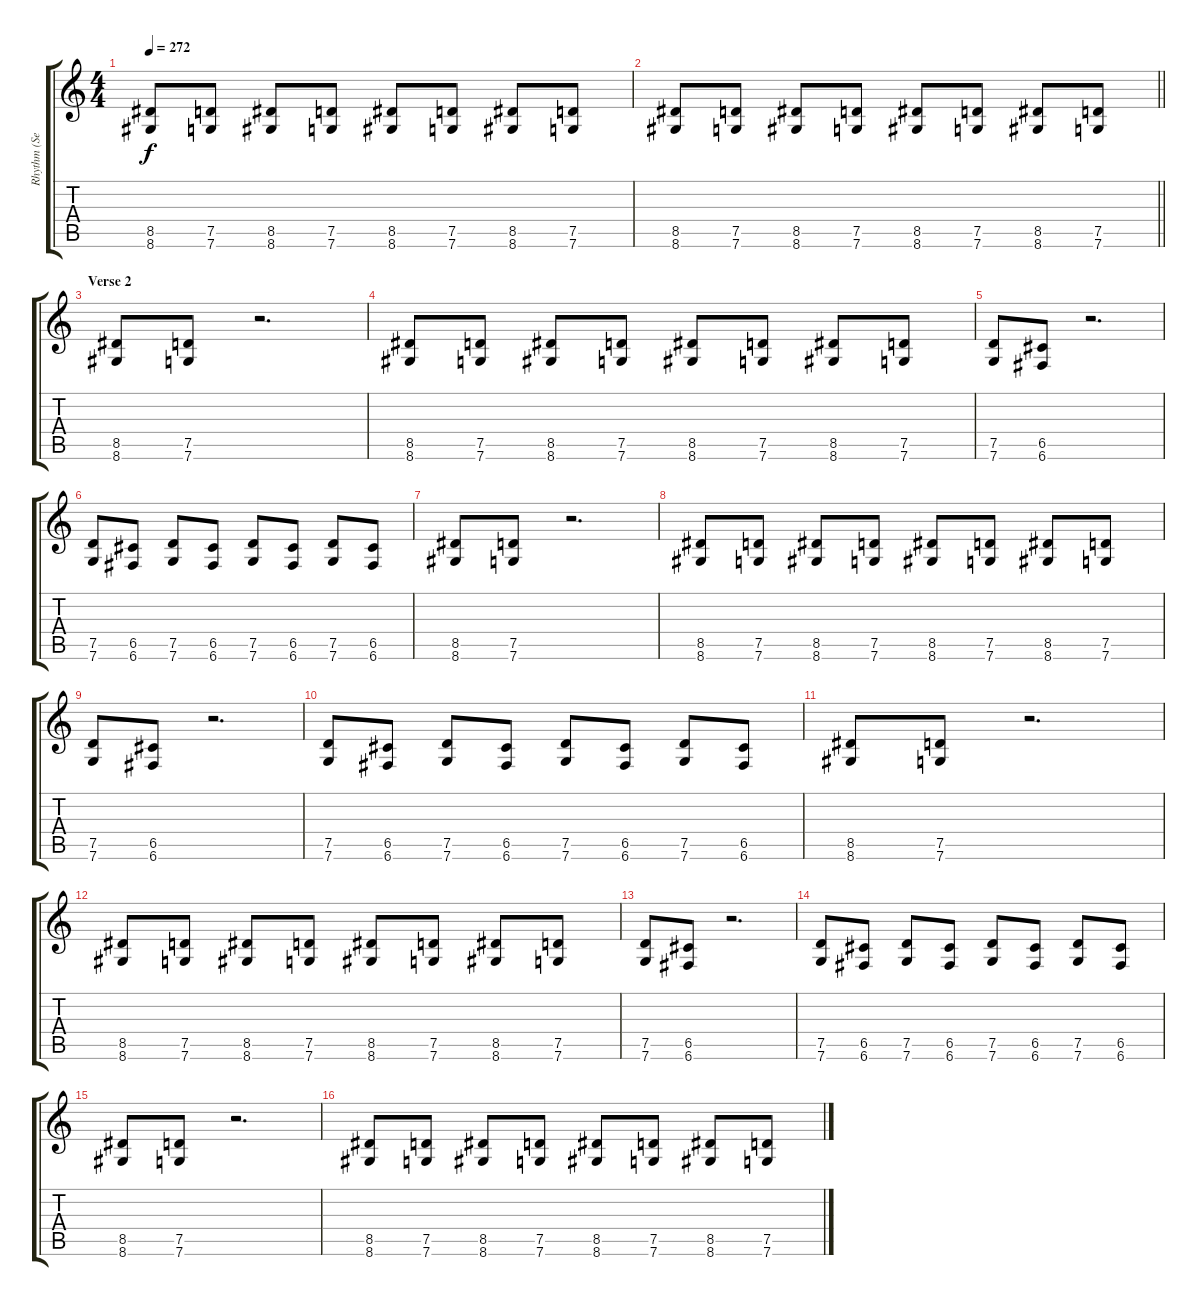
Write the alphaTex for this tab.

\track ("Rhythm (Seri Tankian)" "Rhythm (Se") {instrument overdrivenguitar}
\staff {score tabs}
\tuning (D4 A3 F3 C3 G2 C2) {hide}
\ts (4 4)
\tempo 272
\clef g2
\ks c
(8.5 8.6).8{dy f} (7.5 7.6).8 (8.5 8.6).8 (7.5 7.6).8 (8.5 8.6).8 (7.5 7.6).8 (8.5 8.6).8 (7.5 7.6).8 |
\barLineRight lightlight
(8.5 8.6).8 (7.5 7.6).8 (8.5 8.6).8 (7.5 7.6).8 (8.5 8.6).8 (7.5 7.6).8 (8.5 8.6).8 (7.5 7.6).8 |
\section ("" "Verse 2")
(8.5 8.6).8 (7.5 7.6).8 r.2{d} |
(8.5 8.6).8 (7.5 7.6).8 (8.5 8.6).8 (7.5 7.6).8 (8.5 8.6).8 (7.5 7.6).8 (8.5 8.6).8 (7.5 7.6).8 |
(7.5 7.6).8 (6.5 6.6).8 r.2{d} |
(7.5 7.6).8 (6.5 6.6).8 (7.5 7.6).8 (6.5 6.6).8 (7.5 7.6).8 (6.5 6.6).8 (7.5 7.6).8 (6.5 6.6).8 |
(8.5 8.6).8 (7.5 7.6).8 r.2{d} |
(8.5 8.6).8 (7.5 7.6).8 (8.5 8.6).8 (7.5 7.6).8 (8.5 8.6).8 (7.5 7.6).8 (8.5 8.6).8 (7.5 7.6).8 |
(7.5 7.6).8 (6.5 6.6).8 r.2{d} |
(7.5 7.6).8 (6.5 6.6).8 (7.5 7.6).8 (6.5 6.6).8 (7.5 7.6).8 (6.5 6.6).8 (7.5 7.6).8 (6.5 6.6).8 |
(8.5 8.6).8 (7.5 7.6).8 r.2{d} |
(8.5 8.6).8 (7.5 7.6).8 (8.5 8.6).8 (7.5 7.6).8 (8.5 8.6).8 (7.5 7.6).8 (8.5 8.6).8 (7.5 7.6).8 |
(7.5 7.6).8 (6.5 6.6).8 r.2{d} |
(7.5 7.6).8 (6.5 6.6).8 (7.5 7.6).8 (6.5 6.6).8 (7.5 7.6).8 (6.5 6.6).8 (7.5 7.6).8 (6.5 6.6).8 |
(8.5 8.6).8 (7.5 7.6).8 r.2{d} |
(8.5 8.6).8 (7.5 7.6).8 (8.5 8.6).8 (7.5 7.6).8 (8.5 8.6).8 (7.5 7.6).8 (8.5 8.6).8 (7.5 7.6).8
